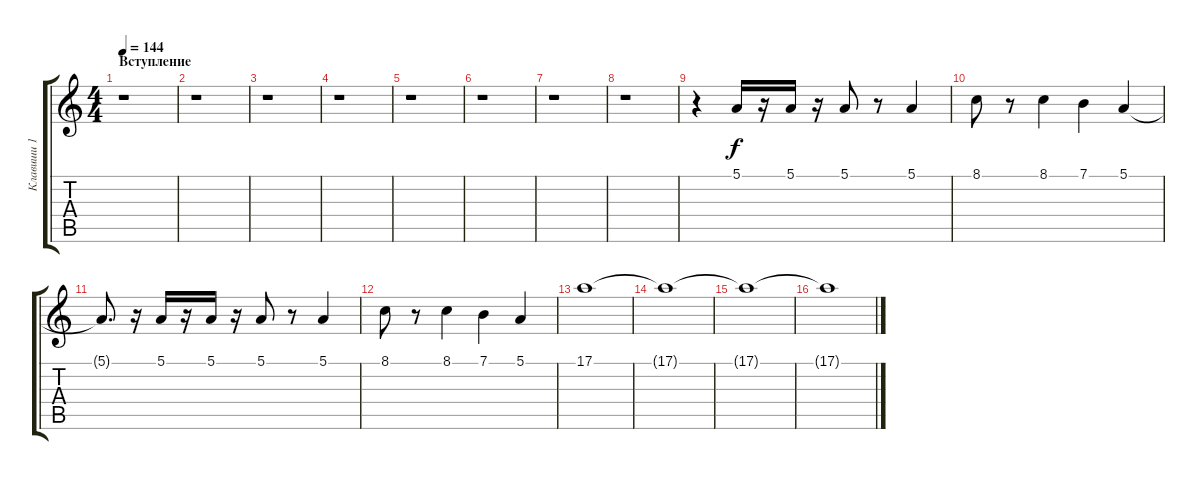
\track ("Клавиши 1" "Клавиши 1") {instrument drawbarorgan}
\staff {score tabs}
\tuning (E4 B3 G3 D3 A2 E2) {hide}
\ts (4 4)
\section ("" "Вступление")
\tempo 144
\clef g2
\ks c
r.1{dy f instrument drawbarorgan} |
r.1 |
r.1 |
r.1 |
r.1 |
r.1 |
r.1 |
r.1 |
r.4 5.1.16 r.16 5.1.16 r.16 5.1.8 r.8 5.1.4 |
8.1.8 r.8 8.1.4 7.1.4 5.1.4 |
5.1{t}.8{d} r.16 5.1.16 r.16 5.1.16 r.16 5.1.8 r.8 5.1.4 |
8.1.8 r.8 8.1.4 7.1.4 5.1.4 |
17.1.1 |
17.1{t}.1 |
17.1{t}.1 |
17.1{t}.1
